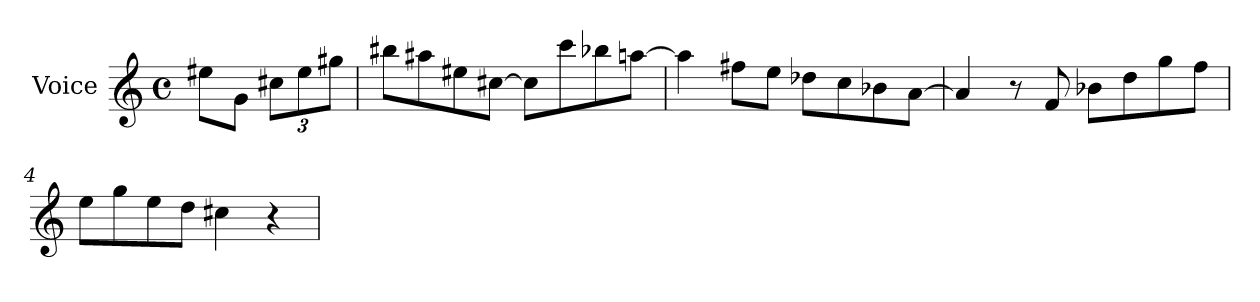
**kern
*part1
*staff1
*I"Voice
*I'Voice
*clefG2
*M4/4
*met(c)
=
8ee#X\L
8g\J
12cc#X\L
12ee#\
12gg#X\J
=1
8bb#X\L
8aa#X\
8ee#X\
[>8cc#X\J
8cc#\L]
8ccc\
8bb-X\
[>8aan\J
=2
4aa\]
8ff#X\L
8ee\J
8dd-X\L
8cc\
8b-X\
[<8a\J
=3
4a/]
8r
8f/
8b-X\L
8dd\
8gg\
8ff\J
=4
8ee\L
8gg\
8ee\
8dd\J
4cc#X\
4r
=
*-
